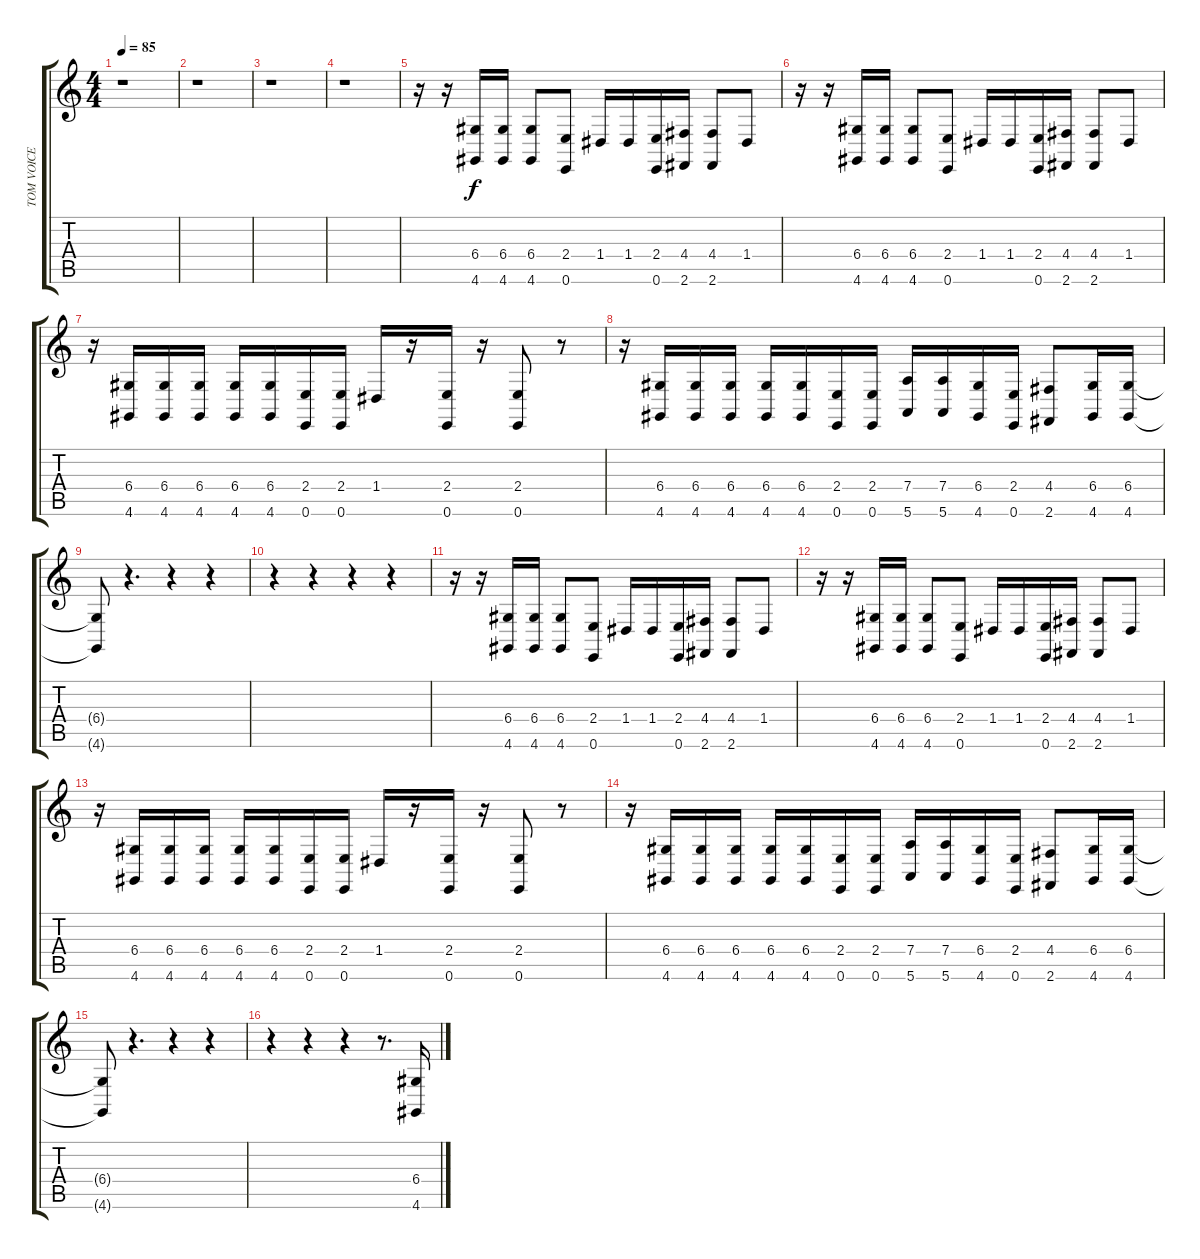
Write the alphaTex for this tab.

\track ("TOM VOICE - TABBED BY PETER B." "TOM VOICE ") {instrument lead2sawtooth}
\staff {score tabs}
\tuning (E4 B3 G3 D3 A2 E2) {hide}
\ts (4 4)
\tempo 85
\clef g2
\ks c
r.1{dy f instrument lead2sawtooth} |
r.1 |
r.1 |
r.1 |
r.16 r.16 (6.4 4.6).16 (6.4 4.6).16 (6.4 4.6).8 (2.4 0.6).8 1.4.16 1.4.16 (2.4 0.6).16 (4.4 2.6).16 (4.4 2.6).8 1.4.8 |
r.16 r.16 (6.4 4.6).16 (6.4 4.6).16 (6.4 4.6).8 (2.4 0.6).8 1.4.16 1.4.16 (2.4 0.6).16 (4.4 2.6).16 (4.4 2.6).8 1.4.8 |
r.16 (6.4 4.6).16 (6.4 4.6).16 (6.4 4.6).16 (6.4 4.6).16 (6.4 4.6).16 (2.4 0.6).16 (2.4 0.6).16 1.4.16 r.16 (2.4 0.6).16 r.16 (2.4 0.6).8 r.8 |
r.16 (6.4 4.6).16 (6.4 4.6).16 (6.4 4.6).16 (6.4 4.6).16 (6.4 4.6).16 (2.4 0.6).16 (2.4 0.6).16 (7.4 5.6).16 (7.4 5.6).16 (6.4 4.6).16 (2.4 0.6).16 (4.4 2.6).8 (6.4 4.6).16 (6.4 4.6).16 |
(6.4{t} 4.6{t}).8 r.4{d} r.4 r.4 |
r.4 r.4 r.4 r.4 |
r.16 r.16 (6.4 4.6).16 (6.4 4.6).16 (6.4 4.6).8 (2.4 0.6).8 1.4.16 1.4.16 (2.4 0.6).16 (4.4 2.6).16 (4.4 2.6).8 1.4.8 |
r.16 r.16 (6.4 4.6).16 (6.4 4.6).16 (6.4 4.6).8 (2.4 0.6).8 1.4.16 1.4.16 (2.4 0.6).16 (4.4 2.6).16 (4.4 2.6).8 1.4.8 |
r.16 (6.4 4.6).16 (6.4 4.6).16 (6.4 4.6).16 (6.4 4.6).16 (6.4 4.6).16 (2.4 0.6).16 (2.4 0.6).16 1.4.16 r.16 (2.4 0.6).16 r.16 (2.4 0.6).8 r.8 |
r.16 (6.4 4.6).16 (6.4 4.6).16 (6.4 4.6).16 (6.4 4.6).16 (6.4 4.6).16 (2.4 0.6).16 (2.4 0.6).16 (7.4 5.6).16 (7.4 5.6).16 (6.4 4.6).16 (2.4 0.6).16 (4.4 2.6).8 (6.4 4.6).16 (6.4 4.6).16 |
(6.4{t} 4.6{t}).8 r.4{d} r.4 r.4 |
r.4 r.4 r.4 r.8{d} (6.4 4.6).16
